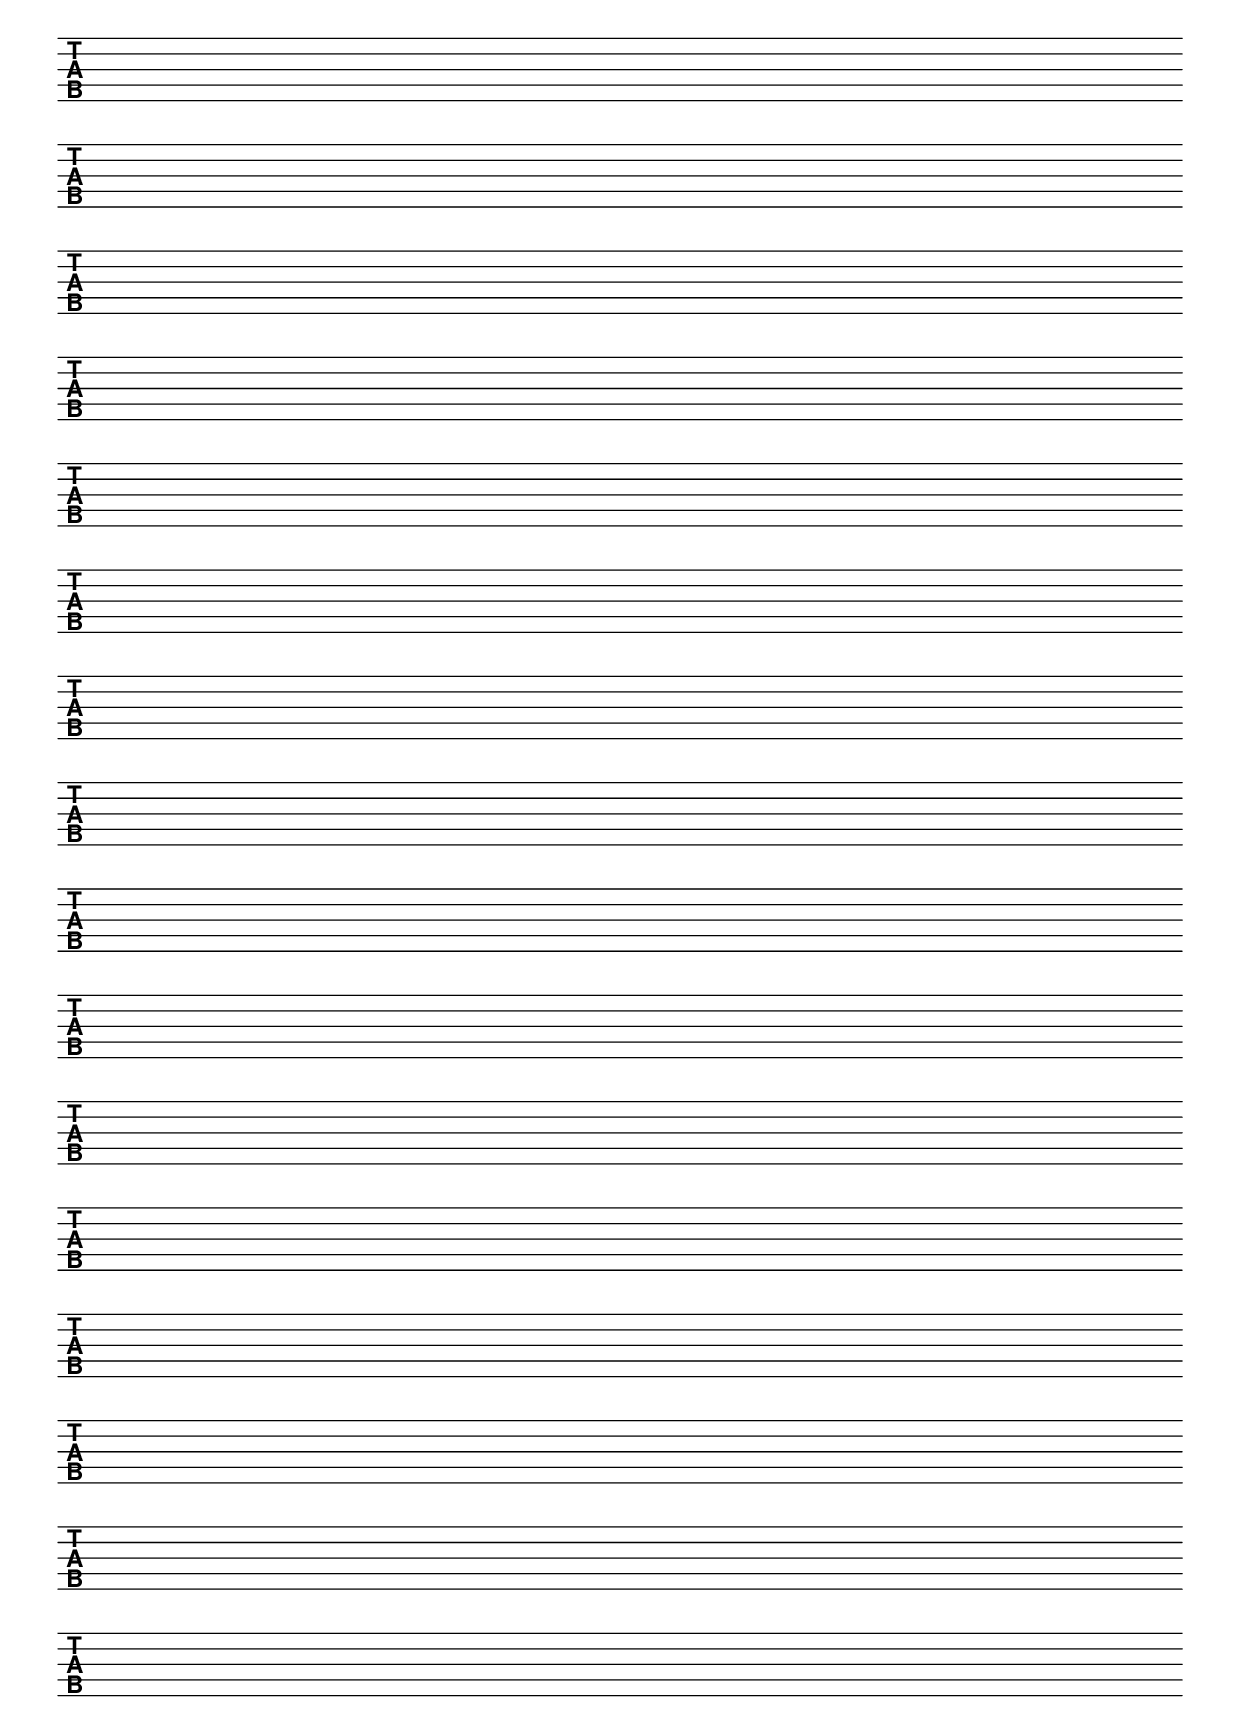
\version "2.24.4"

#(set-global-staff-size 20)
#(ly:set-option 'point-and-click #f)

\header { 
  title="" % five string tabs
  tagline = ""  % removed lilypond footer
}
\paper {
  #(set-default-paper-size "a4")
  ragged-last-bottom = ##f
  line-width = 7.5\in
%  left-margin = 0.5\in
  bottom-margin = 0.25\in
  top-margin = 0.25\in
}

\layout {
  indent = #0  
  \context { 
  }
}

emptymusic = {
  \repeat unfold 16 { s1\break }
}

\new Score \with {
  measureBarType = #""
  \remove Bar_number_engraver
}
<<
  \new TabStaff \with {
    \clef moderntab 
    stringTunings = #bass-five-string-tuning 
  } 
  \new TabVoice { \emptymusic }
>>
